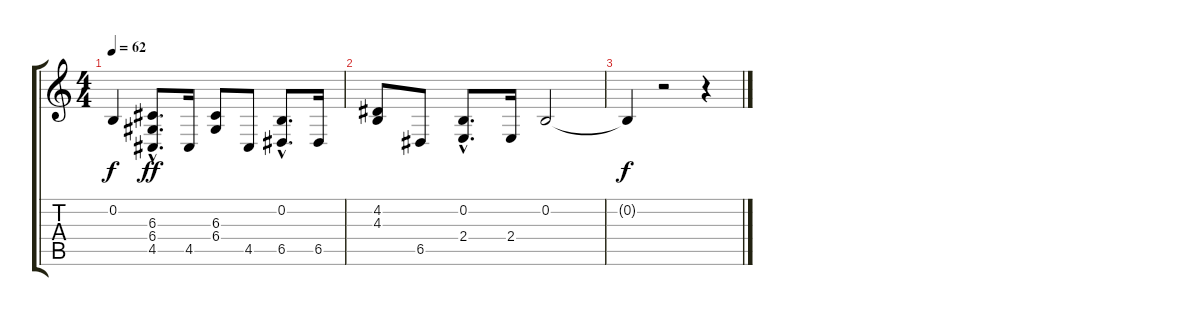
\track "" {instrument orchestralharp}
\staff {score tabs}
\tuning (E4 B3 G3 D3 A2 E2) {hide}
\ts (4 4)
\tempo 62
\clef g2
\ks c
0.2{t}.4{dy f} (6.3{hac} 6.4{hac} 4.5{hac}).8{d dy ff} 4.5.16 (6.3 6.4).8 4.5.8 (0.2{hac} 6.5{hac}).8{d} 6.5.16 |
(4.2 4.3).8 6.5.8 (0.2{hac} 2.4{hac}).8{d} 2.4.16 0.2.2 |
0.2{t}.4{dy f} r.2 r.4
